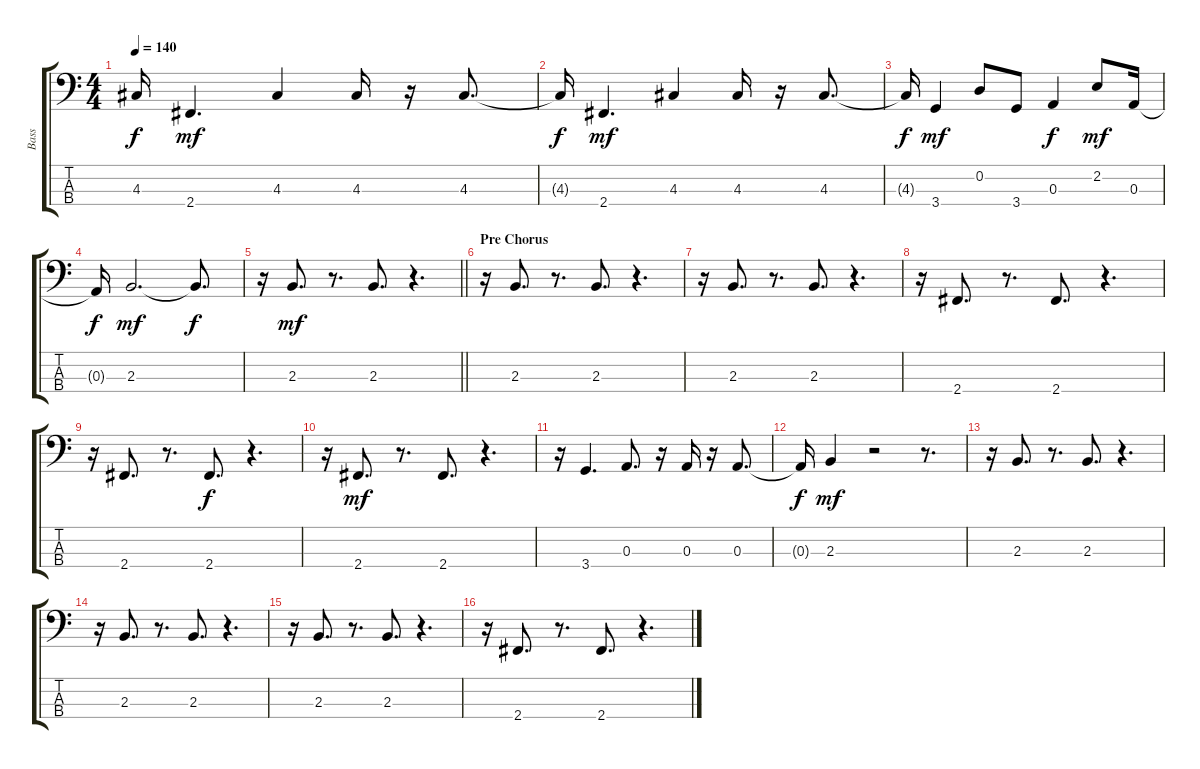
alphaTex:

\track ("Bass" "Bass") {instrument electricbassfinger}
\staff {score tabs}
\tuning (G2 D2 A1 E1) {hide}
\ts (4 4)
\tempo 140
\clef f4
\ks c
4.3{t}.16{dy f} 2.4.4{d dy mf} 4.3.4 4.3.16 r.16 4.3.8{d} |
4.3{t}.16{dy f} 2.4.4{d dy mf} 4.3.4 4.3.16 r.16 4.3.8{d} |
4.3{t}.16{dy f} 3.4.4{dy mf} 0.2.8 3.4.8 0.3.4{dy f} 2.2.8{dy mf} 0.3.16 |
0.3{t}.16{dy f} 2.3.2{d dy mf} 2.3{t}.8{d dy f} |
\barLineRight lightlight
r.16 2.3.8{d dy mf} r.8{d} 2.3.8{d} r.4{d} |
\section ("" "Pre Chorus")
r.16 2.3.8{d} r.8{d} 2.3.8{d} r.4{d} |
r.16 2.3.8{d} r.8{d} 2.3.8{d} r.4{d} |
r.16 2.4.8{d} r.8{d} 2.4.8{d} r.4{d} |
r.16 2.4.8{d} r.8{d} 2.4.8{d dy f} r.4{d} |
r.16 2.4.8{d dy mf} r.8{d} 2.4.8{d} r.4{d} |
r.16 3.4.4{d} 0.3.8{d} r.16 0.3.16 r.16 0.3.8{d} |
0.3{t}.16{dy f} 2.3.4{dy mf} r.2 r.8{d} |
r.16 2.3.8{d} r.8{d} 2.3.8{d} r.4{d} |
r.16 2.3.8{d} r.8{d} 2.3.8{d} r.4{d} |
r.16 2.3.8{d} r.8{d} 2.3.8{d} r.4{d} |
r.16 2.4.8{d} r.8{d} 2.4.8{d} r.4{d}
